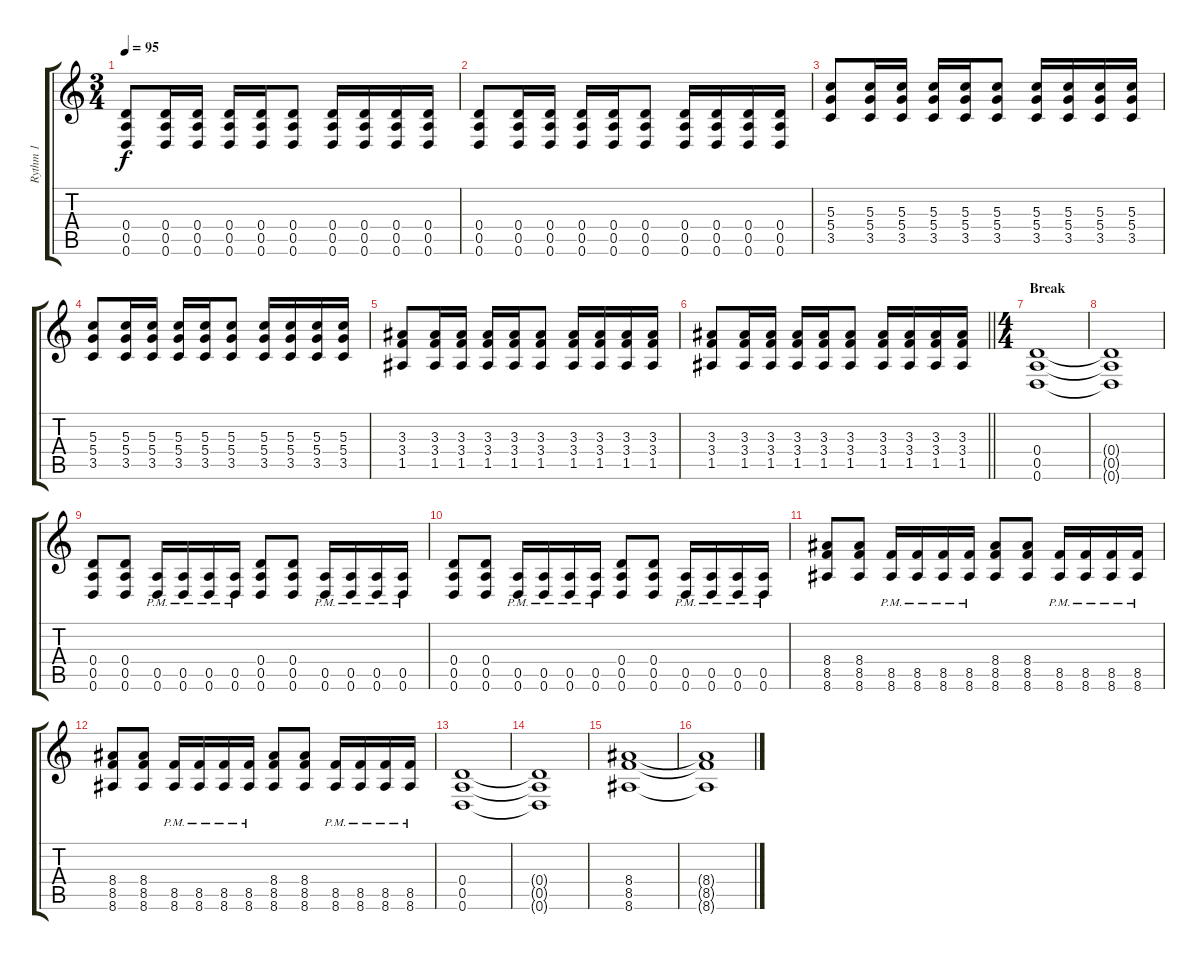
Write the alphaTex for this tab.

\track ("Rythm 1" "Rythm 1") {instrument distortionguitar}
\staff {score tabs}
\tuning (E4 B3 G3 D3 A2 D2) {hide}
\ts (3 4)
\tempo 95
\clef g2
\ks c
(0.4 0.5 0.6).8{dy f} (0.4 0.5 0.6).16 (0.4 0.5 0.6).16 (0.4 0.5 0.6).16 (0.4 0.5 0.6).16 (0.4 0.5 0.6).8 (0.4 0.5 0.6).16 (0.4 0.5 0.6).16 (0.4 0.5 0.6).16 (0.4 0.5 0.6).16 |
(0.4 0.5 0.6).8 (0.4 0.5 0.6).16 (0.4 0.5 0.6).16 (0.4 0.5 0.6).16 (0.4 0.5 0.6).16 (0.4 0.5 0.6).8 (0.4 0.5 0.6).16 (0.4 0.5 0.6).16 (0.4 0.5 0.6).16 (0.4 0.5 0.6).16 |
(5.3 5.4 3.5).8 (5.3 5.4 3.5).16 (5.3 5.4 3.5).16 (5.3 5.4 3.5).16 (5.3 5.4 3.5).16 (5.3 5.4 3.5).8 (5.3 5.4 3.5).16 (5.3 5.4 3.5).16 (5.3 5.4 3.5).16 (5.3 5.4 3.5).16 |
(5.3 5.4 3.5).8 (5.3 5.4 3.5).16 (5.3 5.4 3.5).16 (5.3 5.4 3.5).16 (5.3 5.4 3.5).16 (5.3 5.4 3.5).8 (5.3 5.4 3.5).16 (5.3 5.4 3.5).16 (5.3 5.4 3.5).16 (5.3 5.4 3.5).16 |
(3.3 3.4 1.5).8 (3.3 3.4 1.5).16 (3.3 3.4 1.5).16 (3.3 3.4 1.5).16 (3.3 3.4 1.5).16 (3.3 3.4 1.5).8 (3.3 3.4 1.5).16 (3.3 3.4 1.5).16 (3.3 3.4 1.5).16 (3.3 3.4 1.5).16 |
\barLineRight lightlight
(3.3 3.4 1.5).8 (3.3 3.4 1.5).16 (3.3 3.4 1.5).16 (3.3 3.4 1.5).16 (3.3 3.4 1.5).16 (3.3 3.4 1.5).8 (3.3 3.4 1.5).16 (3.3 3.4 1.5).16 (3.3 3.4 1.5).16 (3.3 3.4 1.5).16 |
\ts (4 4)
\section ("" "Break")
(0.4 0.5 0.6).1 |
(0.4{t} 0.5{t} 0.6{t}).1 |
(0.4 0.5 0.6).8 (0.4 0.5 0.6).8 (0.5{pm} 0.6{pm}).16 (0.5{pm} 0.6{pm}).16 (0.5{pm} 0.6{pm}).16 (0.5{pm} 0.6{pm}).16 (0.4 0.5 0.6).8 (0.4 0.5 0.6).8 (0.5{pm} 0.6{pm}).16 (0.5{pm} 0.6{pm}).16 (0.5{pm} 0.6{pm}).16 (0.5{pm} 0.6{pm}).16 |
(0.4 0.5 0.6).8 (0.4 0.5 0.6).8 (0.5{pm} 0.6{pm}).16 (0.5{pm} 0.6{pm}).16 (0.5{pm} 0.6{pm}).16 (0.5{pm} 0.6{pm}).16 (0.4 0.5 0.6).8 (0.4 0.5 0.6).8 (0.5{pm} 0.6{pm}).16 (0.5{pm} 0.6{pm}).16 (0.5{pm} 0.6{pm}).16 (0.5{pm} 0.6{pm}).16 |
(8.4 8.5 8.6).8 (8.4 8.5 8.6).8 (8.5{pm} 8.6{pm}).16 (8.5{pm} 8.6{pm}).16 (8.5{pm} 8.6{pm}).16 (8.5{pm} 8.6{pm}).16 (8.4 8.5 8.6).8 (8.4 8.5 8.6).8 (8.5{pm} 8.6{pm}).16 (8.5{pm} 8.6{pm}).16 (8.5{pm} 8.6{pm}).16 (8.5{pm} 8.6{pm}).16 |
(8.4 8.5 8.6).8 (8.4 8.5 8.6).8 (8.5{pm} 8.6{pm}).16 (8.5{pm} 8.6{pm}).16 (8.5{pm} 8.6{pm}).16 (8.5{pm} 8.6{pm}).16 (8.4 8.5 8.6).8 (8.4 8.5 8.6).8 (8.5{pm} 8.6{pm}).16 (8.5{pm} 8.6{pm}).16 (8.5{pm} 8.6{pm}).16 (8.5{pm} 8.6{pm}).16 |
(0.4 0.5 0.6).1 |
(0.4{t} 0.5{t} 0.6{t}).1 |
(8.4 8.5 8.6).1 |
(8.4{t} 8.5{t} 8.6{t}).1
